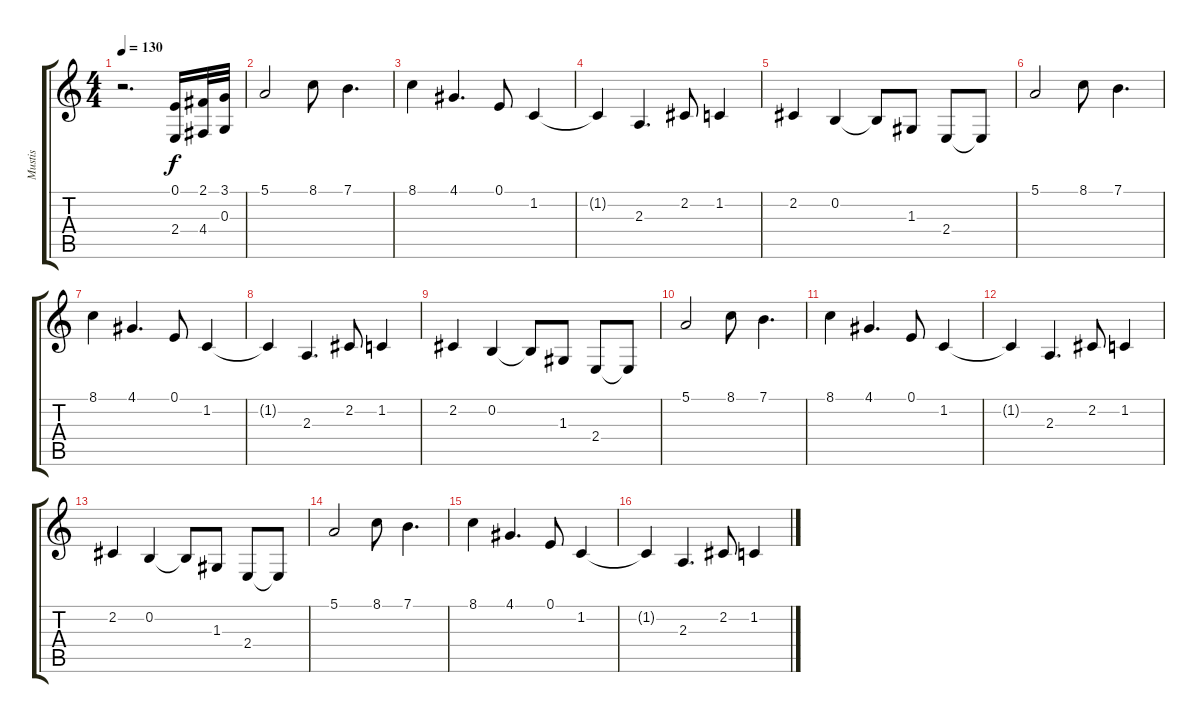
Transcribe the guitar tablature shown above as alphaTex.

\track ("Mustis" "Mustis") {instrument stringensemble1}
\staff {score tabs}
\tuning (E4 B3 G3 D3 A2 E2) {hide}
\ts (4 4)
\tempo 130
\clef g2
\ks c
r.2{d dy f instrument stringensemble1} (0.1 2.4).16 (2.1 4.4).32 (3.1 0.3).32 |
5.1.2 8.1.8 7.1.4{d} |
8.1.4 4.1.4{d} 0.1.8 1.2.4 |
1.2{t}.4 2.3.4{d} 2.2.8 1.2.4 |
2.2.4 0.2.4 0.2{t}.8 1.3.8 2.4.8 2.4{t}.8 |
5.1.2 8.1.8 7.1.4{d} |
8.1.4 4.1.4{d} 0.1.8 1.2.4 |
1.2{t}.4 2.3.4{d} 2.2.8 1.2.4 |
2.2.4 0.2.4 0.2{t}.8 1.3.8 2.4.8 2.4{t}.8 |
5.1.2 8.1.8 7.1.4{d} |
8.1.4 4.1.4{d} 0.1.8 1.2.4 |
1.2{t}.4 2.3.4{d} 2.2.8 1.2.4 |
2.2.4 0.2.4 0.2{t}.8 1.3.8 2.4.8 2.4{t}.8 |
5.1.2 8.1.8 7.1.4{d} |
8.1.4 4.1.4{d} 0.1.8 1.2.4 |
1.2{t}.4 2.3.4{d} 2.2.8 1.2.4
